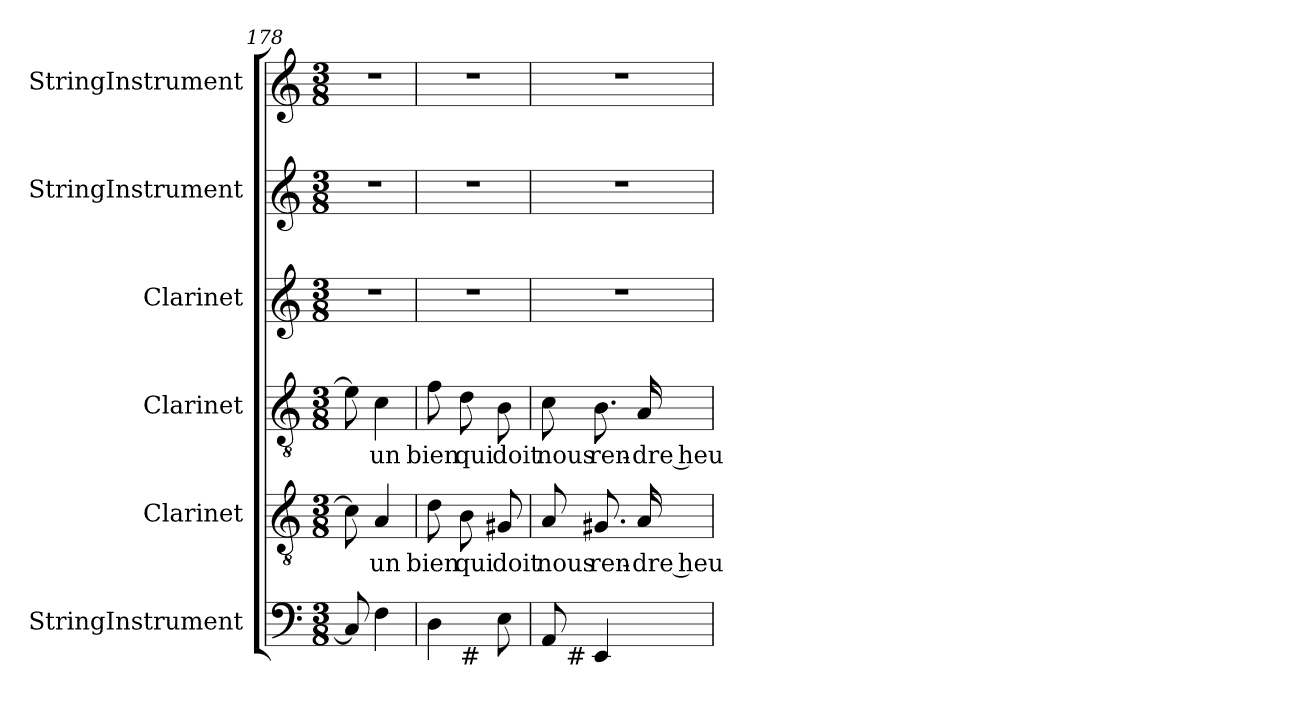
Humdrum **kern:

**kern	**kern	**text	**kern	**text	**kern	**kern	**kern
*part6	*part5	*part5	*part4	*part4	*part3	*part2	*part1
*staff6	*staff5	*staff5	*staff4	*staff4	*staff3	*staff2	*staff1
*I"StringInstrument	*I"Clarinet	*	*I"Clarinet	*	*I"Clarinet	*I"StringInstrument	*I"StringInstrument
*I'Str	*I'Cl	*	*I'Cl	*	*I'Cl	*I'Str	*I'Str
*clefF4	*clefGv2	*	*clefGv2	*	*clefG2	*clefG2	*clefG2
*	*ITrd1c2	*	*ITrd1c2	*	*ITrd1c2	*	*
*k[]	*k[b-e-]	*	*k[b-e-]	*	*k[b-e-]	*k[]	*k[]
*C:	*B-:	*	*B-:	*	*B-:	*C:	*C:
*M3/8	*M3/8	*	*M3/8	*	*M3/8	*M3/8	*M3/8
=178	=178	=178	=178	=178	=178	=178	=178
8C/]	8B-\]	.	8d\]	.	4.r	4.r	4.r
4F\	4G/	un	4B-\	un	.	.	.
=179	=179	=179	=179	=179	=179	=179	=179
!LO:TX:b:t=6\n5	!	!	!	!	!	!	!
*^	*	*	*	*	*	*	*
4D\	8ryy	8c\	bien	8e-\	bien	4.r	4.r	4.r
!	!LO:TX:b:t=#	!	!	!	!	!	!	!
.	4ryy	8A\	qui	8c\	qui	.	.	.
8E\	.	8F#X/	doit	8A\	doit	.	.	.
=180	=180	=180	=180	=180	=180	=180	=180	=180
8AA/	16ryy	8G/	nous	8B-\	nous	4.r	4.r	4.r
!	!LO:TX:b:t=#	!	!	!	!	!	!	!
.	4ryy	.	.	.	.	.	.	.
4EE/	.	8.F#X/	ren-	8.A\	ren-	.	.	.
.	16ryy	16G/	-dre heu-	16G/	-dre heu-	.	.	.
*v	*v	*	*	*	*	*	*	*
=	=	=	=	=	=	=	=
*-	*-	*-	*-	*-	*-	*-	*-
